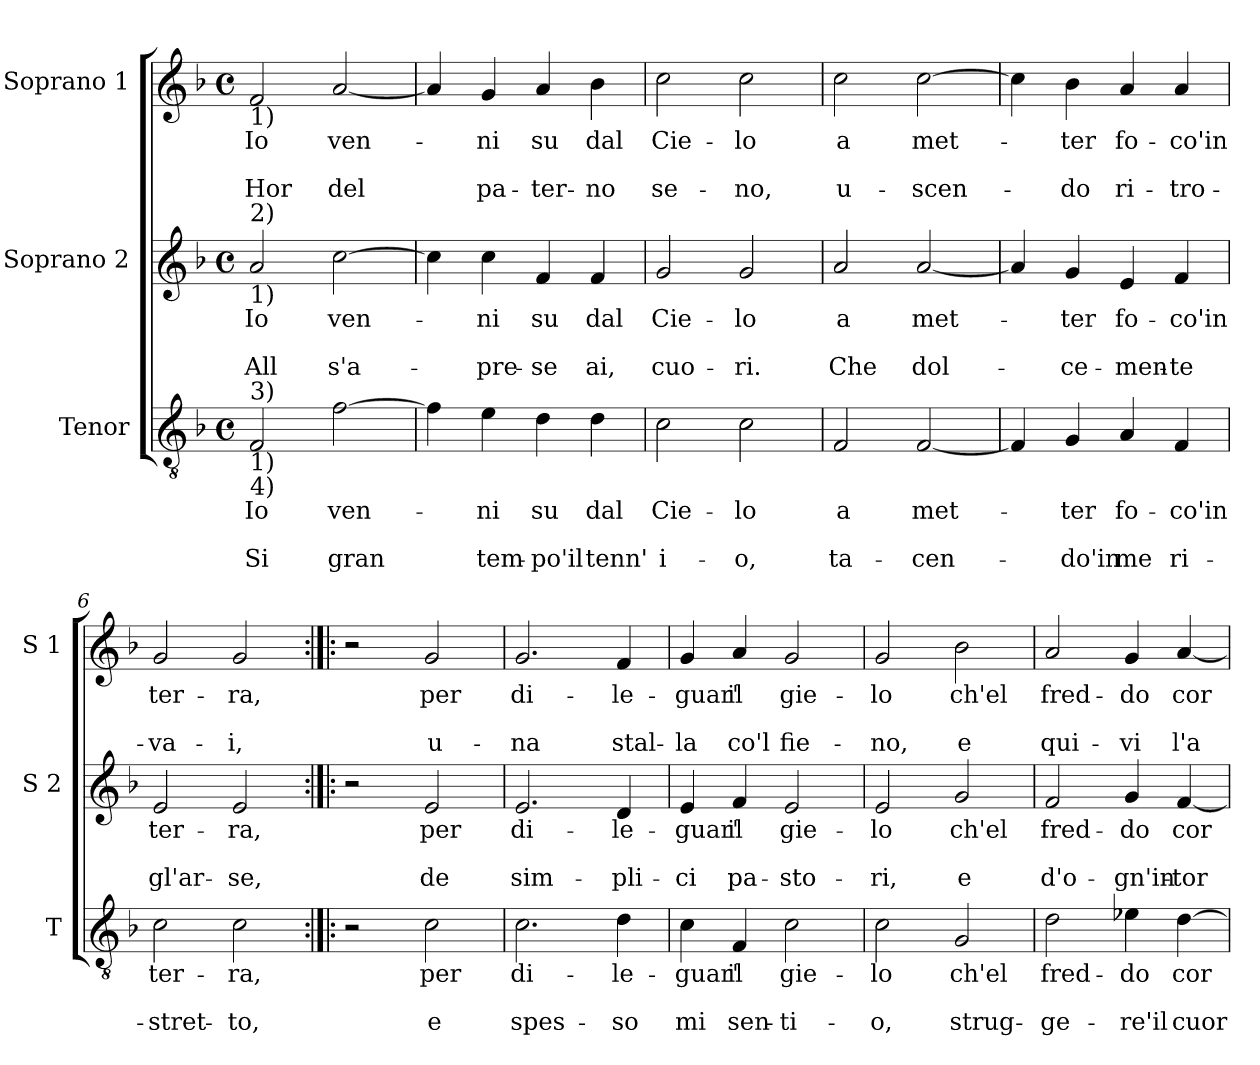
**kern	**text	**text	**text	**kern	**text	**text	**text	**kern	**text	**text	**text
*part3	*part3	*part3	*part3	*part2	*part2	*part2	*part2	*part1	*part1	*part1	*part1
*staff3	*staff3	*staff3	*staff3	*staff2	*staff2	*staff2	*staff2	*staff1	*staff1	*staff1	*staff1
*I"Tenor	*	*	*	*I"Soprano 2	*	*	*	*I"Soprano 1	*	*	*
*I'T	*	*	*	*I'S 2	*	*	*	*I'S 1	*	*	*
*clefGv2	*	*	*	*clefG2	*	*	*	*clefG2	*	*	*
*k[b-]	*	*	*	*k[b-]	*	*	*	*k[b-]	*	*	*
*F:	*	*	*	*F:	*	*	*	*F:	*	*	*
*M4/4	*	*	*	*M4/4	*	*	*	*M4/4	*	*	*
*met(c)	*	*	*	*met(c)	*	*	*	*met(c)	*	*	*
=1	=1	=1	=1	=1	=1	=1	=1	=1	=1	=1	=1
!	!	!	!	!	!	!	!	!LO:TX:b:t=1)	!	!	!
!	!	!	!	!LO:TX:a:t=2)	!	!	!	!	!	!	!
!	!	!	!	!LO:TX:b:t=1)	!	!	!	!	!	!	!
!LO:TX:b:t=1)	!	!	!	!	!	!	!	!	!	!	!
!LO:TX:b:t=4)	!	!	!	!	!	!	!	!	!	!	!
!LO:TX:a:t=3)	!	!	!	!	!	!	!	!	!	!	!
!	!LO:LY:b	!	!LO:LY:b	!	!LO:LY:b	!	!LO:LY:b	!	!LO:LY:b	!	!LO:LY:b
2F/	Io	.	Si	2a/	Io	.	All	2f/	Io	.	Hor
!	!LO:LY:b	!	!LO:LY:b	!	!LO:LY:b	!	!LO:LY:b	!	!LO:LY:b	!	!LO:LY:b
[2f\	ven-	.	gran	[2cc\	ven-	.	s'a-	[2a/	ven-	.	del
=2	=2	=2	=2	=2	=2	=2	=2	=2	=2	=2	=2
4f\]	.	.	.	4cc\]	.	.	.	4a/]	.	.	.
!	!LO:LY:b	!	!LO:LY:b	!	!LO:LY:b	!	!LO:LY:b	!	!LO:LY:b	!	!LO:LY:b
4e\	-ni	.	tem-	4cc\	-ni	.	-pre-	4g/	-ni	.	pa-
!	!LO:LY:b	!	!LO:LY:b	!	!LO:LY:b	!	!LO:LY:b	!	!LO:LY:b	!	!LO:LY:b
4d\	su	.	-po'il	4f/	su	.	-se	4a/	su	.	-ter-
!	!LO:LY:b	!	!LO:LY:b	!	!LO:LY:b	!	!LO:LY:b	!	!LO:LY:b	!	!LO:LY:b
4d\	dal	.	tenn'	4f/	dal	.	ai,	4b-\	dal	.	-no
=3	=3	=3	=3	=3	=3	=3	=3	=3	=3	=3	=3
!	!LO:LY:b	!	!LO:LY:b	!	!LO:LY:b	!	!LO:LY:b	!	!LO:LY:b	!	!LO:LY:b
2c\	Cie-	.	i-	2g/	Cie-	.	cuo-	2cc\	Cie-	.	se-
!	!LO:LY:b	!	!LO:LY:b	!	!LO:LY:b	!	!LO:LY:b	!	!LO:LY:b	!	!LO:LY:b
2c\	-lo	.	-o,	2g/	-lo	.	-ri.	2cc\	-lo	.	-no,
=4	=4	=4	=4	=4	=4	=4	=4	=4	=4	=4	=4
!	!LO:LY:b	!	!LO:LY:b	!	!LO:LY:b	!	!LO:LY:b	!	!LO:LY:b	!	!LO:LY:b
2F/	a	.	ta-	2a/	a	.	Che	2cc\	a	.	u-
!	!LO:LY:b	!	!LO:LY:b	!	!LO:LY:b	!	!LO:LY:b	!	!LO:LY:b	!	!LO:LY:b
[2F/	met-	.	-cen-	[2a/	met-	.	dol-	[2cc\	met-	.	-scen-
=5	=5	=5	=5	=5	=5	=5	=5	=5	=5	=5	=5
4F/]	.	.	.	4a/]	.	.	.	4cc\]	.	.	.
!	!LO:LY:b	!	!LO:LY:b	!	!LO:LY:b	!	!LO:LY:b	!	!LO:LY:b	!	!LO:LY:b
4G/	-ter	.	-do'in	4g/	-ter	.	-ce-	4b-\	-ter	.	-do
!	!LO:LY:b	!	!LO:LY:b	!	!LO:LY:b	!	!LO:LY:b	!	!LO:LY:b	!	!LO:LY:b
4A/	fo-	.	me	4e/	fo-	.	-men-	4a/	fo-	.	ri-
!	!LO:LY:b	!	!LO:LY:b	!	!LO:LY:b	!	!LO:LY:b	!	!LO:LY:b	!	!LO:LY:b
4F/	-co'in	.	ri-	4f/	-co'in	.	-te	4a/	-co'in	.	-tro-
!!LO:LB:g=z
=6	=6	=6	=6	=6	=6	=6	=6	=6	=6	=6	=6
!	!LO:LY:b	!	!LO:LY:b	!	!LO:LY:b	!	!LO:LY:b	!	!LO:LY:b	!	!LO:LY:b
2c\	ter-	.	-stret-	2e/	ter-	.	gl'ar-	2g/	ter-	.	-va-
!	!LO:LY:b	!	!LO:LY:b	!	!LO:LY:b	!	!LO:LY:b	!	!LO:LY:b	!	!LO:LY:b
2c\	-ra,	.	-to,	2e/	-ra,	.	-se,	2g/	-ra,	.	-i,
=7:|!|:	=7:|!|:	=7:|!|:	=7:|!|:	=7:|!|:	=7:|!|:	=7:|!|:	=7:|!|:	=7:|!|:	=7:|!|:	=7:|!|:	=7:|!|:
2r	.	.	.	2r	.	.	.	2r	.	.	.
!	!LO:LY:b	!	!LO:LY:b	!	!LO:LY:b	!	!LO:LY:b	!	!LO:LY:b	!	!LO:LY:b
2c\	per	.	e	2e/	per	.	de	2g/	per	.	u-
=8	=8	=8	=8	=8	=8	=8	=8	=8	=8	=8	=8
!	!LO:LY:b	!	!LO:LY:b	!	!LO:LY:b	!	!LO:LY:b	!	!LO:LY:b	!	!LO:LY:b
2.c\	di-	.	spes-	2.e/	di-	.	sim-	2.g/	di-	.	-na
!	!LO:LY:b	!	!LO:LY:b	!	!LO:LY:b	!	!LO:LY:b	!	!LO:LY:b	!	!LO:LY:b
4d\	-le-	.	-so	4d/	-le-	.	-pli-	4f/	-le-	.	stal-
=9	=9	=9	=9	=9	=9	=9	=9	=9	=9	=9	=9
!	!LO:LY:b	!	!LO:LY:b	!	!LO:LY:b	!	!LO:LY:b	!	!LO:LY:b	!	!LO:LY:b
4c\	-guar'	.	mi	4e/	-guar'	.	-ci	4g/	-guar'	.	-la
!	!LO:LY:b	!	!LO:LY:b	!	!LO:LY:b	!	!LO:LY:b	!	!LO:LY:b	!	!LO:LY:b
4F/	il	.	sen-	4f/	il	.	pa-	4a/	il	.	co'l
!	!LO:LY:b	!	!LO:LY:b	!	!LO:LY:b	!	!LO:LY:b	!	!LO:LY:b	!	!LO:LY:b
2c\	gie-	.	-ti-	2e/	gie-	.	-sto-	2g/	gie-	.	fie-
=10	=10	=10	=10	=10	=10	=10	=10	=10	=10	=10	=10
!	!LO:LY:b	!	!LO:LY:b	!	!LO:LY:b	!	!LO:LY:b	!	!LO:LY:b	!	!LO:LY:b
2c\	-lo	.	-o,	2e/	-lo	.	-ri,	2g/	-lo	.	-no,
!	!LO:LY:b	!	!LO:LY:b	!	!LO:LY:b	!	!LO:LY:b	!	!LO:LY:b	!	!LO:LY:b
2G/	ch'el	.	strug-	2g/	ch'el	.	e	2b-\	ch'el	.	e
!!LO:PB:g=z
=11	=11	=11	=11	=11	=11	=11	=11	=11	=11	=11	=11
!	!LO:LY:b	!	!LO:LY:b	!	!LO:LY:b	!	!LO:LY:b	!	!LO:LY:b	!	!LO:LY:b
2d\	fred-	.	-ge-	2f/	fred-	.	d'o-	2a/	fred-	.	qui-
!	!LO:LY:b	!	!LO:LY:b	!	!LO:LY:b	!	!LO:LY:b	!	!LO:LY:b	!	!LO:LY:b
4e-X\	-do	.	-re'il	4g/	-do	.	-gn'in-	4g/	-do	.	-vi
!	!LO:LY:b	!	!LO:LY:b	!	!LO:LY:b	!	!LO:LY:b	!	!LO:LY:b	!	!LO:LY:b
[4d\	cor	.	cuor	[4f/	cor	.	-tor-	[4a/	cor	.	l'a-
=	=	=	=	=	=	=	=	=	=	=	=
*-	*-	*-	*-	*-	*-	*-	*-	*-	*-	*-	*-
